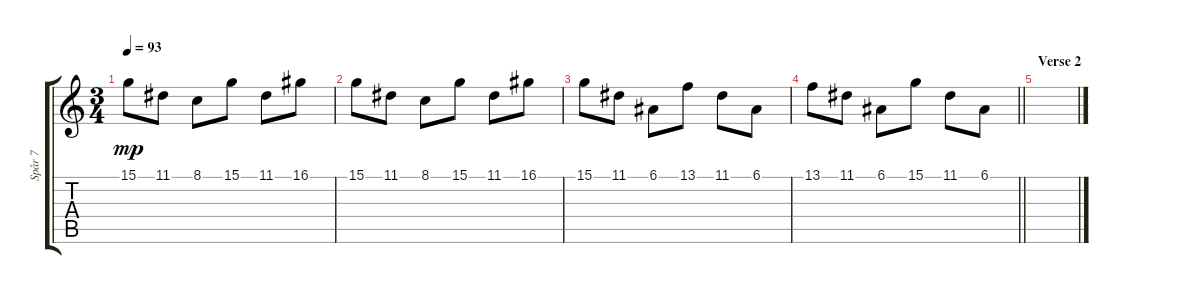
\track ("Spår 7" "Spår 7") {instrument acousticgrandpiano}
\staff {score tabs}
\tuning (E4 B3 G3 D3 A2 E2) {hide}
\ts (3 4)
\tempo 93
\clef g2
\ks c
15.1.8{dy mp} 11.1.8 8.1.8 15.1.8 11.1.8 16.1.8 |
15.1.8 11.1.8 8.1.8 15.1.8 11.1.8 16.1.8 |
15.1.8 11.1.8 6.1.8 13.1.8 11.1.8 6.1.8 |
\barLineRight lightlight
13.1.8 11.1.8 6.1.8 15.1.8 11.1.8 6.1.8 |
\section ("" "Verse 2")
